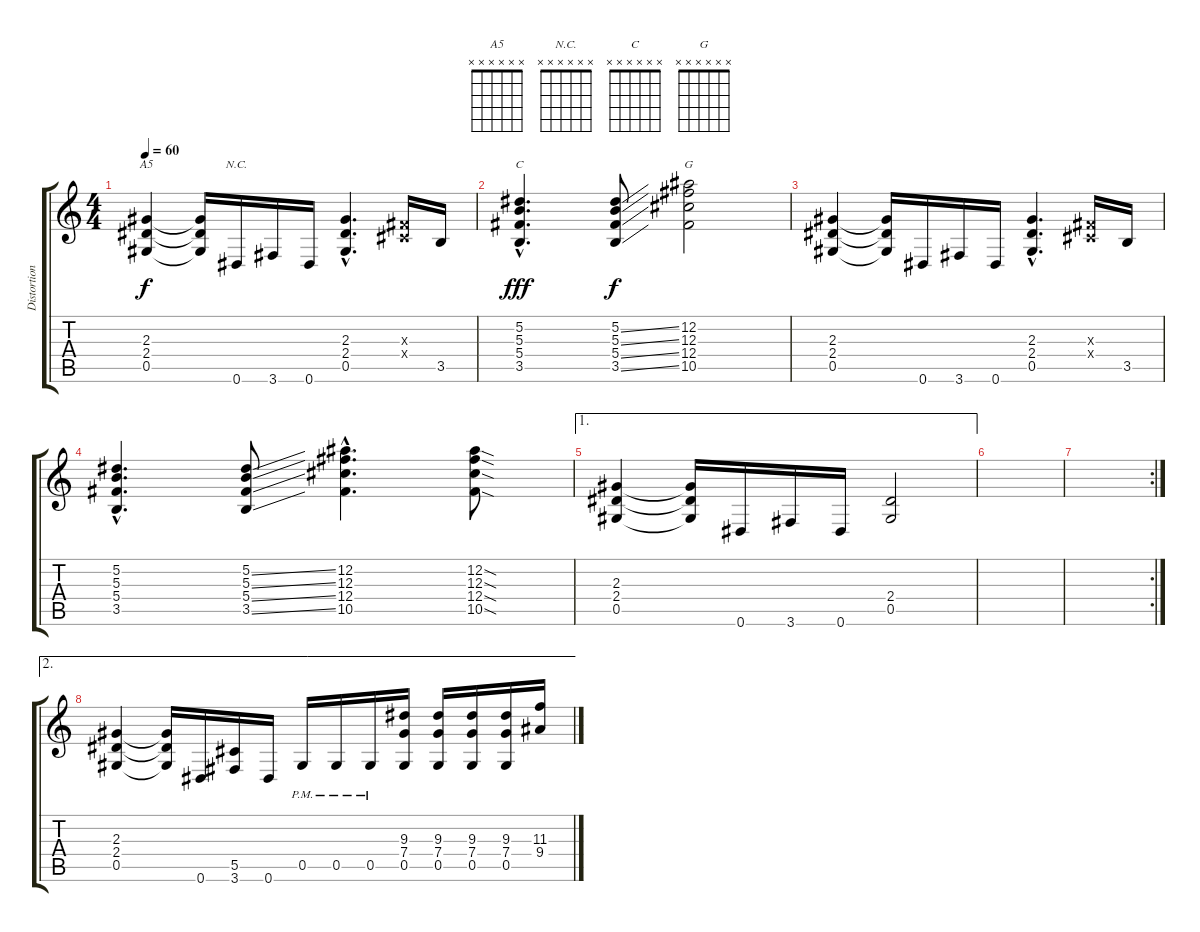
\track ("Distortion Guitar 2" "Distortion") {instrument distortionguitar}
\staff {score tabs}
\tuning (Eb4 Bb3 Gb3 Db3 Ab2 Eb2) {hide}
\chord ("A5" x x x x x x)
\chord ("N.C." x x x x x x)
\chord ("C" x x x x x x)
\chord ("G" x x x x x x)
\ts (4 4)
\tempo 60
\clef g2
\ks c
(2.3 2.4 0.5).4{ch "A5" dy f} (2.3{t} 2.4{t} 0.5{t}).16 0.6.16{ch "N.C."} 3.6.16 0.6.16 (2.3{hac} 2.4{hac} 0.5{hac}).4{d} (0.3{x} 0.4{x}).16 3.5.16 |
(5.2{hac} 5.3{hac} 5.4{hac} 3.5{hac}).4{d ch "C" dy fff} (5.2{ss} 5.3{ss} 5.4{ss} 3.5{ss}).8{dy f} (12.2 12.3 12.4 10.5).2{ch "G"} |
(2.3 2.4 0.5).4 (2.3{t} 2.4{t} 0.5{t}).16 0.6.16 3.6.16 0.6.16 (2.3{hac} 2.4{hac} 0.5{hac}).4{d} (0.3{x} 0.4{x}).16 3.5.16 |
(5.2{hac} 5.3{hac} 5.4{hac} 3.5{hac}).4{d} (5.2{ss} 5.3{ss} 5.4{ss} 3.5{ss}).8 (12.2{hac} 12.3{hac} 12.4{hac} 10.5{hac}).4{d} (12.2{sod} 12.3{sod} 12.4{sod} 10.5{sod}).8 |
\ae 1
(2.3 2.4 0.5).4 (2.3{t} 2.4{t} 0.5{t}).16 0.6.16 3.6.16 0.6.16 (2.4 0.5).2 |
|
\rc 2
|
\ae 2
(2.3 2.4 0.5).4 (2.3{t} 2.4{t} 0.5{t}).16 0.6.16 (5.5 3.6).16 0.6.16 0.5{pm}.16 0.5{pm}.16 0.5{pm}.16 (9.3 7.4 0.5).16 (9.3 7.4 0.5).16 (9.3 7.4 0.5).16 (9.3 7.4 0.5).16 (11.3 9.4).16
